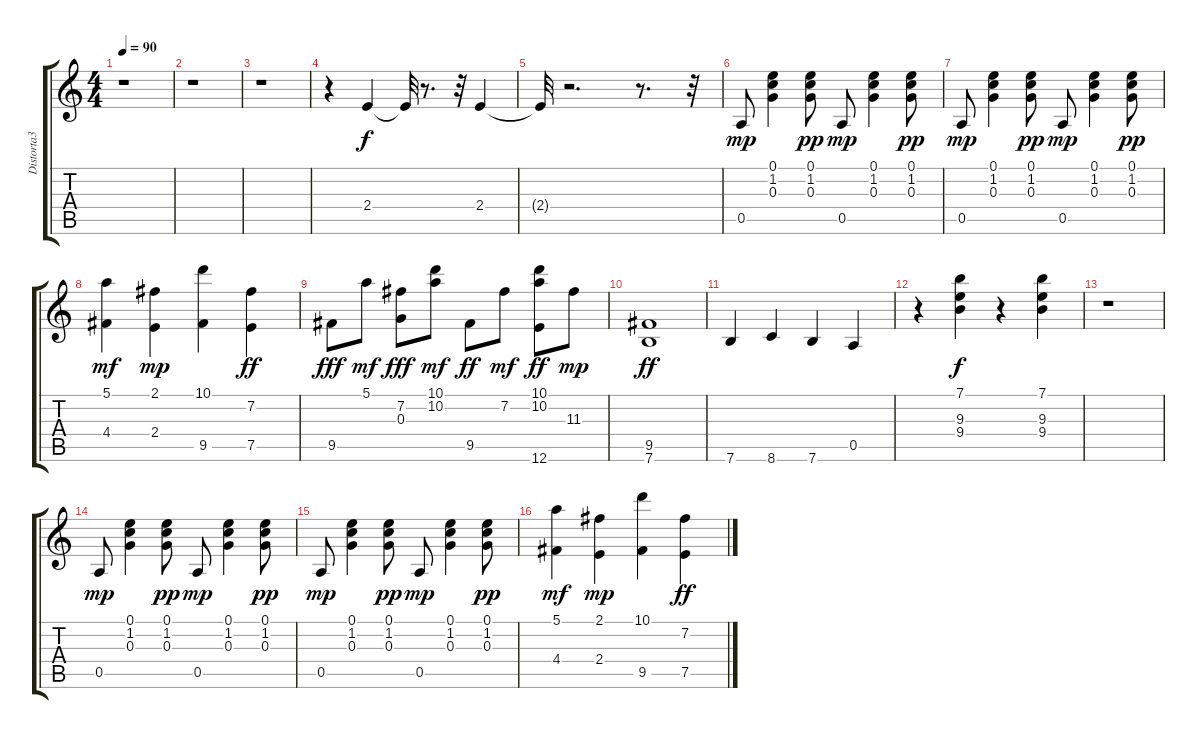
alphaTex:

\track ("Distorta3" "Distorta3") {instrument distortionguitar}
\staff {score tabs}
\tuning (E4 B3 G3 D3 A2 E2) {hide}
\ts (4 4)
\tempo 90
\clef g2
\ks c
r.1{dy ff} |
r.1 |
r.1 |
r.4 2.4.4{dy f} 2.4{t}.32 r.8{d} r.32 2.4.4 |
2.4{t}.32 r.2{d} r.8{d} r.32 |
0.5.8{dy mp} (0.1 1.2 0.3).4 (0.1 1.2 0.3).8{dy pp} 0.5.8{dy mp} (0.1 1.2 0.3).4 (0.1 1.2 0.3).8{dy pp} |
0.5.8{dy mp} (0.1 1.2 0.3).4 (0.1 1.2 0.3).8{dy pp} 0.5.8{dy mp} (0.1 1.2 0.3).4 (0.1 1.2 0.3).8{dy pp} |
(5.1 4.4).4{dy mf} (2.1 2.4).4{dy mp} (10.1 9.5).4 (7.2 7.5).4{dy ff} |
9.5.8{dy fff} 5.1.8{dy mf} (7.2 0.3).8{dy fff} (10.1 10.2).8{dy mf} 9.5.8{dy ff} 7.2.8{dy mf} (10.1 10.2 12.6).8{dy ff} 11.3.8{dy mp} |
(9.5 7.6).1{dy ff} |
7.6.4 8.6.4 7.6.4 0.5.4 |
r.4 (7.1 9.3 9.4).4{dy f} r.4 (7.1 9.3 9.4).4 |
r.1 |
0.5.8{dy mp} (0.1 1.2 0.3).4 (0.1 1.2 0.3).8{dy pp} 0.5.8{dy mp} (0.1 1.2 0.3).4 (0.1 1.2 0.3).8{dy pp} |
0.5.8{dy mp} (0.1 1.2 0.3).4 (0.1 1.2 0.3).8{dy pp} 0.5.8{dy mp} (0.1 1.2 0.3).4 (0.1 1.2 0.3).8{dy pp} |
(5.1 4.4).4{dy mf} (2.1 2.4).4{dy mp} (10.1 9.5).4 (7.2 7.5).4{dy ff}
